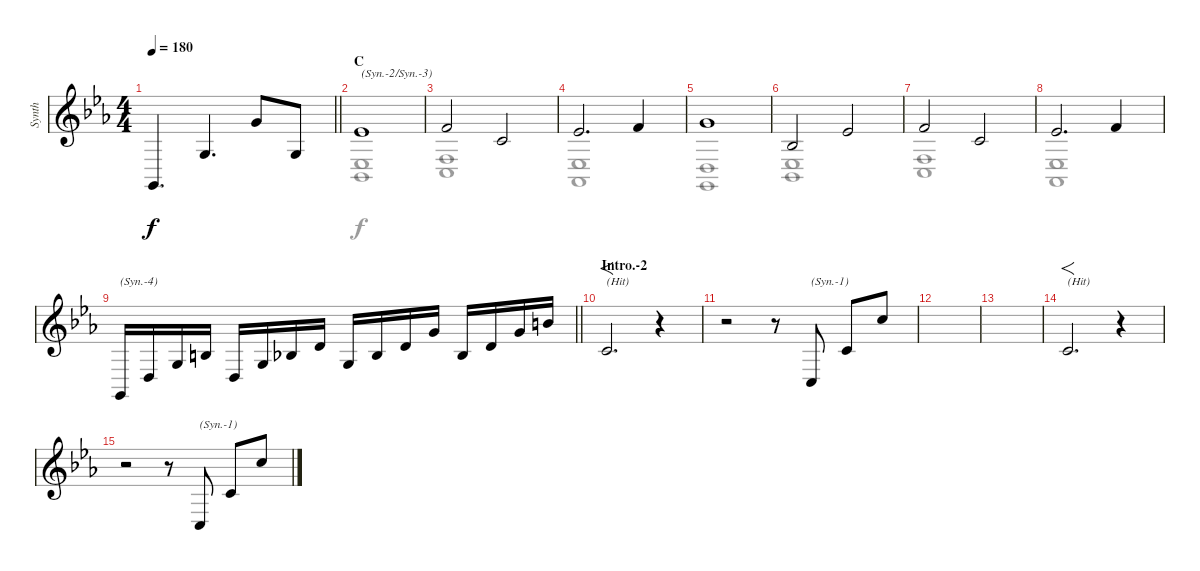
\track ("Synth" "Synth") {instrument pad6metallic}
\staff {score}
\tuning (E4 B3 G3 D3 A2 E2) {hide}
\voice
\ts (4 4)
\tempo 180
\clef g2
\barLineRight lightlight
\ks cminor
3.6.4{d dy f} 0.3.4{d} 3.1.8 0.3.8 |
\section ("" "C")
4.2.1{txt "(Syn.-2/Syn.-3)" volume 9 instrument lead2sawtooth} |
1.1.2 1.2.2 |
4.2.2{d} 1.1.4 |
3.1.1 |
3.3.2 4.2.2 |
1.1.2 1.2.2 |
4.2.2{d} 1.1.4 |
\barLineRight lightlight
3.6.16{txt "(Syn.-4)" volume 11} 0.4.16 0.3.16 4.3.16 0.4.16 0.3.16 3.3.16 3.2.16 0.3.16 3.3.16 3.2.16 3.1.16 3.3.16 3.2.16 3.1.16 7.1.16 |
\section ("" "Intro.-2")
1.2.2{f d txt "(Hit)" volume 14 instrument pad6metallic} r.4 |
r.2 r.8 3.5.8{txt "(Syn.-1)" instrument pad3polysynth} 1.2.8 8.1.8 |
|
|
1.2.2{f d txt "(Hit)" instrument pad6metallic} r.4 |
r.2 r.8 3.5.8{txt "(Syn.-1)" instrument pad3polysynth} 1.2.8 8.1.8 |
\voice
\clef g2
\ottava regular
\simile none
\barLineRight lightlight
\ks cminor
|
(1.4 1.5).1 |
(3.4 3.5).1 |
(1.4 4.6).1 |
(0.4 3.6).1 |
(1.4 1.5).1 |
(3.4 3.5).1 |
(1.4 4.6).1 |
\barLineRight lightlight
|
|
|
|
|
|
|
